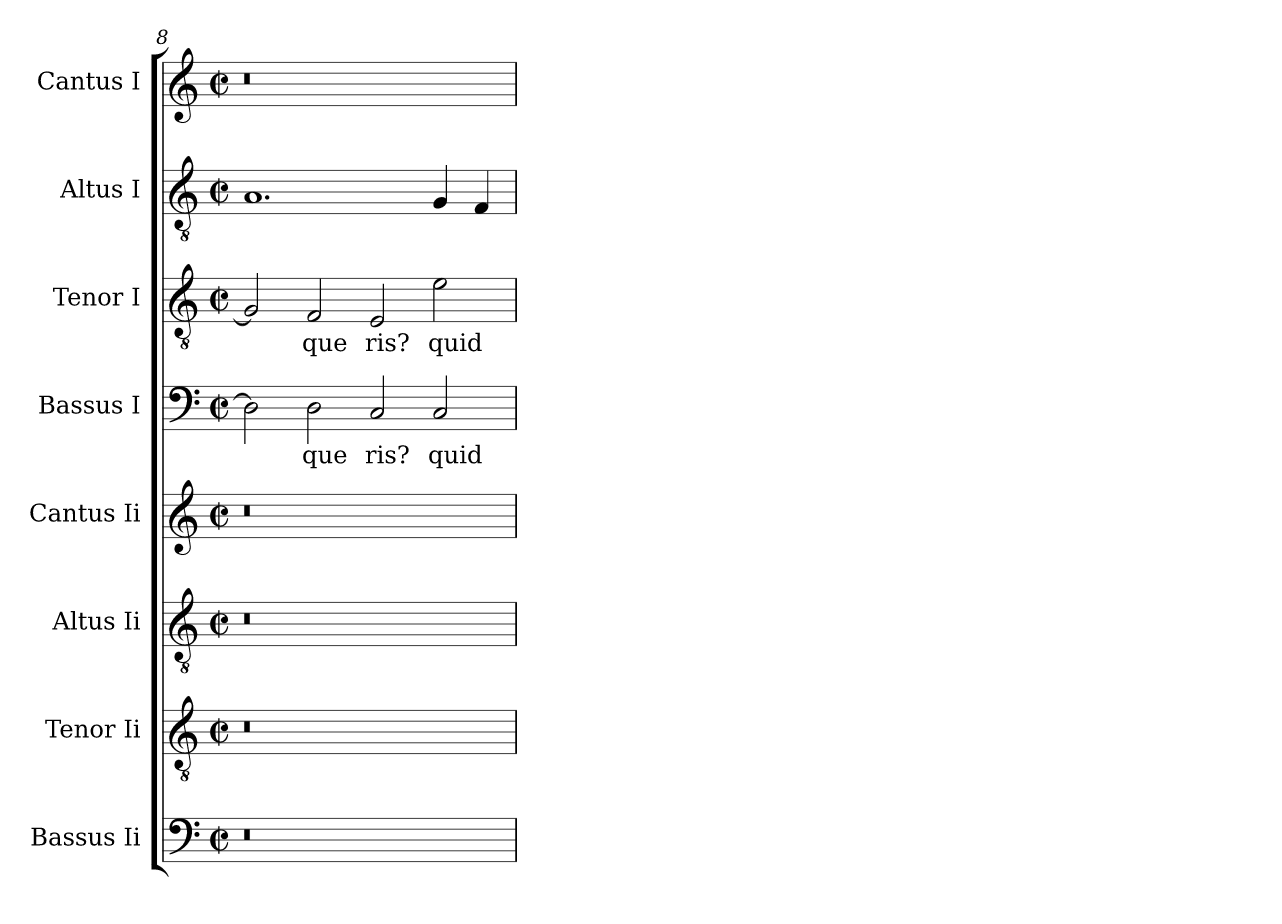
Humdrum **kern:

**kern	**kern	**kern	**kern	**kern	**text	**kern	**text	**kern	**kern
*part8	*part7	*part6	*part5	*part4	*part4	*part3	*part3	*part2	*part1
*staff8	*staff7	*staff6	*staff5	*staff4	*staff4	*staff3	*staff3	*staff2	*staff1
*I"Bassus Ii	*I"Tenor Ii	*I"Altus Ii	*I"Cantus Ii	*I"Bassus I	*	*I"Tenor I	*	*I"Altus I	*I"Cantus I
*clefF4	*clefGv2	*clefGv2	*clefG2	*clefF4	*	*clefGv2	*	*clefGv2	*clefG2
*M2/2	*M2/2	*M2/2	*M2/2	*M2/2	*	*M2/2	*	*M2/2	*M2/2
*met(c|)	*met(c|)	*met(c|)	*met(c|)	*met(c|)	*	*met(c|)	*	*met(c|)	*met(c|)
=8	=8	=8	=8	=8	=8	=8	=8	=8	=8
0r	0r	0r	0r	2D\]	.	2G/]	.	1.A	0r
!	!	!	!	!	!LO:LY:b:cj	!	!LO:LY:b:cj	!	!
.	.	.	.	2D\	-que	2F/	que	.	.
!	!	!	!	!	!LO:LY:b:cj	!	!LO:LY:b:cj	!	!
.	.	.	.	2C/	ris?	2E/	ris?	.	.
!	!	!	!	!	!LO:LY:b:cj	!	!LO:LY:b:cj	!	!
.	.	.	.	2C/	quid	2e\	quid	4G/	.
.	.	.	.	.	.	.	.	4F/	.
=	=	=	=	=	=	=	=	=	=
*-	*-	*-	*-	*-	*-	*-	*-	*-	*-
